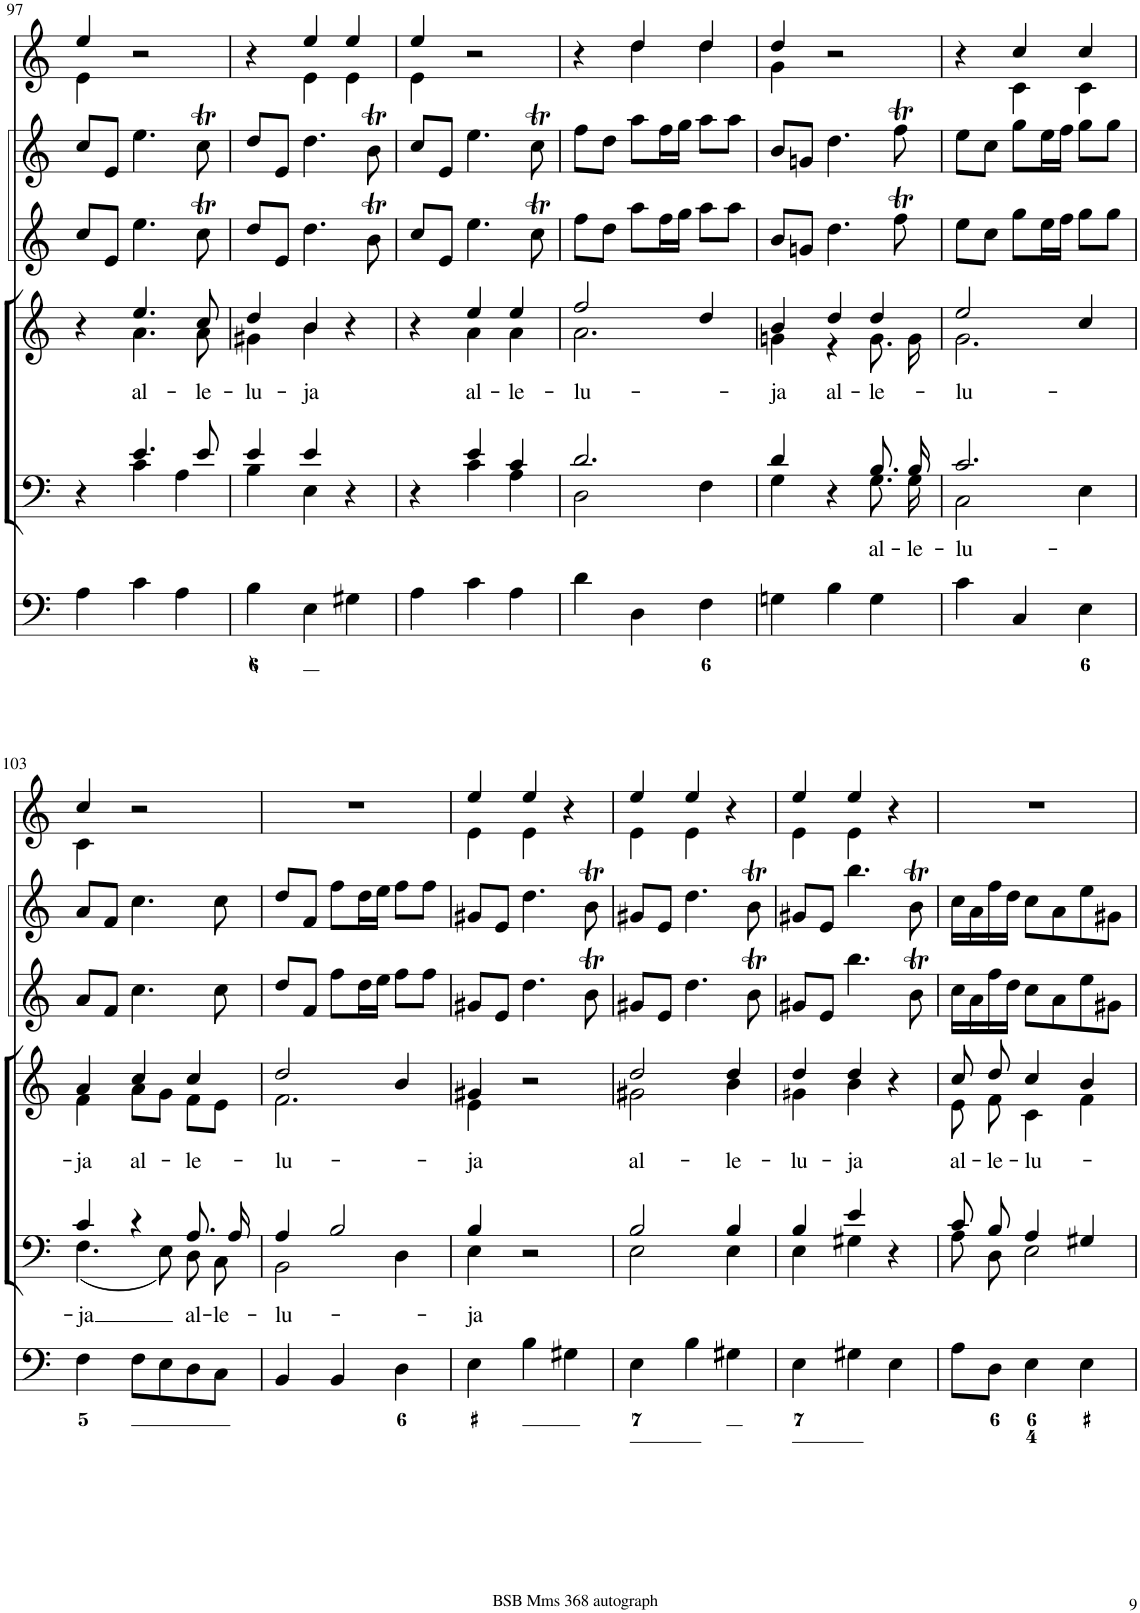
**kern	**kern	**text	**kern	**text	**kern	**kern	**kern
*part6	*part5	*part5	*part4	*part4	*part3	*part2	*part1
*staff6	*staff5	*staff5	*staff4	*staff4	*staff3	*staff2	*staff1
*I"Organ	*I"Voice	*	*I"Voice	*	*I"Violin	*I"Violini	*I"Corni in C⁰
*	*	*	*	*	*I'Vln	*I'Vln	*
!!LO:PB:g=z
*clefF4	*clefF4	*	*clefG2	*	*clefG2	*clefG2	*clefG2
*	*	*	*	*	*	*	*Trd7c12
*k[]	*k[]	*	*k[]	*	*k[]	*k[]	*k[]
*M3/4	*M3/4	*	*M3/4	*	*M3/4	*M3/4	*M3/4
=97	=97	=97	=97	=97	=97	=97	=97
*	*^	*	*^	*	*	*	*^
4A\	4r	4ryy	.	4r	4ryy	.	8cc/L	8cc/L	4ee/	4e\
.	.	.	.	.	.	.	8e/J	8e/J	.	.
!	!	!	!	!	!	!LO:LY:b	!	!	!	!
4c\	4.e/	4c\	.	4.ee/	4.a\	al-	4.ee\	4.ee\	2r	2ryy
4A\	.	4A\	.	.	.	.	.	.	.	.
!	!	!	!	!	!	!LO:LY:b	!	!	!	!
.	8e/	.	.	8cc/	8a\	-le-	8ccT\	8ccT\	.	.
=98	=98	=98	=98	=98	=98	=98	=98	=98	=98	=98
!	!	!	!	!	!	!LO:LY:b	!	!	!	!
4B\	4e/	4B\	.	4dd/	4g#X\	-lu-	8dd/L	8dd/L	4r	4ryy
.	.	.	.	.	.	.	8e/J	8e/J	.	.
!	!	!	!	!	!	!LO:LY:b	!	!	!	!
4E\	4e/	4E\	.	4b/	4b\	-ja	4.dd\	4.dd\	4ee/	4e\
4G#X\	4r	4ryy	.	4r	4ryy	.	.	.	4ee/	4e\
.	.	.	.	.	.	.	8bt\	8bt\	.	.
=99	=99	=99	=99	=99	=99	=99	=99	=99	=99	=99
4A\	4r	4ryy	.	4r	4ryy	.	8cc/L	8cc/L	4ee/	4e\
.	.	.	.	.	.	.	8e/J	8e/J	.	.
!	!	!	!	!	!	!LO:LY:b	!	!	!	!
4c\	4e/	4c\	.	4ee/	4a\	al-	4.ee\	4.ee\	2r	2ryy
!	!	!	!	!	!	!LO:LY:b	!	!	!	!
4A\	4c/	4A\	.	4ee/	4a\	-le-	.	.	.	.
.	.	.	.	.	.	.	8ccT\	8ccT\	.	.
=100	=100	=100	=100	=100	=100	=100	=100	=100	=100	=100
!	!	!	!	!	!	!LO:LY:b	!	!	!	!
4d\	2.d/	2D\	.	2ff/	2.a\	-lu-	8ff\L	8ff\L	4r	4ryy
.	.	.	.	.	.	.	8dd\J	8dd\J	.	.
4D\	.	.	.	.	.	.	8aa\L	8aa\L	4dd/	4dd\
.	.	.	.	.	.	.	16ff\L	16ff\L	.	.
.	.	.	.	.	.	.	16gg\JJ	16gg\JJ	.	.
4F\	.	4F\	.	4dd/	.	.	8aa\L	8aa\L	4dd/	4dd\
.	.	.	.	.	.	.	8aa\J	8aa\J	.	.
=101	=101	=101	=101	=101	=101	=101	=101	=101	=101	=101
!	!	!	!	!	!	!LO:LY:b	!	!	!	!
4Gn\	4d/	4G\	.	4b/	4gn\	-ja	8b/L	8b/L	4dd/	4g\
.	.	.	.	.	.	.	8gn/J	8gn/J	.	.
!	!	!	!	!	!	!LO:LY:b	!	!	!	!
4B\	4r	4ryy	.	4dd/	4r	al-	4.dd\	4.dd\	2r	2ryy
!	!	!	!LO:LY:b	!	!	!LO:LY:b	!	!	!	!
4G\	8.B/L	8.G\L	al-	4dd/	8.g\	-le-	.	.	.	.
.	.	.	.	.	.	.	8ffT\	8ffT\	.	.
!	!	!	!LO:LY:b	!	!	!	!	!	!	!
.	16B/Jk	16G\Jk	-le-	.	16g\	.	.	.	.	.
=102	=102	=102	=102	=102	=102	=102	=102	=102	=102	=102
!	!	!	!LO:LY:b	!	!	!LO:LY:b	!	!	!	!
4c\	2.c/	2C\	-lu-	2ee/	2.g\	-lu-	8ee\L	8ee\L	4r	4ryy
.	.	.	.	.	.	.	8cc\J	8cc\J	.	.
4C/	.	.	.	.	.	.	8gg\L	8gg\L	4cc/	4c\
.	.	.	.	.	.	.	16ee\L	16ee\L	.	.
.	.	.	.	.	.	.	16ff\JJ	16ff\JJ	.	.
4E\	.	4E\	.	4cc/	.	.	8gg\L	8gg\L	4cc/	4c\
.	.	.	.	.	.	.	8gg\J	8gg\J	.	.
!!LO:LB:g=z	!!
=103	=103	=103	=103	=103	=103	=103	=103	=103	=103	=103
!	!	!	!LO:LY:b	!	!	!LO:LY:b	!	!	!	!
4F\	4c/	(4.F\	-ja	4a/	4f\	-ja	8a/L	8a/L	4cc/	4c\
.	.	.	.	.	.	.	8f/J	8f/J	.	.
!	!	!	!	!	!	!LO:LY:b	!	!	!	!
8F\L	4r	.	.	4cc/	8a\L	al-	4.cc\	4.cc\	2r	2ryy
8E\	.	8E\)	.	.	8g\J	.	.	.	.	.
!	!	!	!LO:LY:b	!	!	!LO:LY:b	!	!	!	!
8D\	8.A/L	8D\L	al-	4cc/	8f\L	-le-	.	.	.	.
!	!	!	!LO:LY:b	!	!	!	!	!	!	!
8C\J	.	8C\J	-le-	.	8e\J	.	8cc\	8cc\	.	.
.	16A/Jk	.	.	.	.	.	.	.	.	.
*	*	*	*	*	*	*	*	*	*v	*v
=104	=104	=104	=104	=104	=104	=104	=104	=104	=104
!	!	!	!LO:LY:b	!	!	!LO:LY:b	!	!	!
4BB/	4A/	2BB\	-lu-	2dd/	2.f\	-lu-	8dd/L	8dd/L	2.r
.	.	.	.	.	.	.	8f/J	8f/J	.
4BB/	2B/	.	.	.	.	.	8ff\L	8ff\L	.
.	.	.	.	.	.	.	16dd\L	16dd\L	.
.	.	.	.	.	.	.	16ee\JJ	16ee\JJ	.
4D\	.	4D\	.	4b/	.	.	8ff\L	8ff\L	.
.	.	.	.	.	.	.	8ff\J	8ff\J	.
=105	=105	=105	=105	=105	=105	=105	=105	=105	=105
!	!	!	!LO:LY:b	!	!	!LO:LY:b	!	!	!
*	*	*	*	*	*	*	*	*	*^
4E\	4B/	4E\	-ja	4g#X/	4e\	-ja	8g#X/L	8g#X/L	4ee/	4e\
.	.	.	.	.	.	.	8e/J	8e/J	.	.
4B\	2r	2ryy	.	2r	2ryy	.	4.dd\	4.dd\	4ee/	4e\
4G#X\	.	.	.	.	.	.	.	.	4r	4ryy
.	.	.	.	.	.	.	8bt\	8bt\	.	.
=106	=106	=106	=106	=106	=106	=106	=106	=106	=106	=106
!	!	!	!	!	!	!LO:LY:b	!	!	!	!
4E\	2B/	2E\	.	2dd/	2g#X\	al-	8g#X/L	8g#X/L	4ee/	4e\
.	.	.	.	.	.	.	8e/J	8e/J	.	.
4B\	.	.	.	.	.	.	4.dd\	4.dd\	4ee/	4e\
!	!	!	!	!	!	!LO:LY:b	!	!	!	!
4G#X\	4B/	4E\	.	4dd/	4b\	-le-	.	.	4r	4ryy
.	.	.	.	.	.	.	8bt\	8bt\	.	.
=107	=107	=107	=107	=107	=107	=107	=107	=107	=107	=107
!	!	!	!	!	!	!LO:LY:b	!	!	!	!
4E\	4B/	4E\	.	4dd/	4g#X\	-lu-	8g#X/L	8g#X/L	4ee/	4e\
.	.	.	.	.	.	.	8e/J	8e/J	.	.
!	!	!	!	!	!	!LO:LY:b	!	!	!	!
4G#X\	4e/	4G#X\	.	4dd/	4b\	-ja	4.bb\	4.bb\	4ee/	4e\
4E\	4r	4ryy	.	4r	4ryy	.	.	.	4r	4ryy
.	.	.	.	.	.	.	8bt\	8bt\	.	.
*	*	*	*	*	*	*	*	*	*v	*v
=108	=108	=108	=108	=108	=108	=108	=108	=108	=108
!	!	!	!	!	!	!LO:LY:b	!	!	!
8A\L	8c/L	8A\L	.	8cc/	8e\	al-	16cc\LL	16cc\LL	2.r
.	.	.	.	.	.	.	16a\	16a\	.
!	!	!	!	!	!	!LO:LY:b	!	!	!
8D\J	8B/J	8D\J	.	8dd/	8f\	-le-	16ff\	16ff\	.
.	.	.	.	.	.	.	16dd\JJ	16dd\JJ	.
!	!	!	!	!	!	!LO:LY:b	!	!	!
4E\	4A/	2E\	.	4cc/	4c\	-lu-	8cc\L	8cc\L	.
.	.	.	.	.	.	.	8a\	8a\	.
4E\	4G#X/	.	.	4b/	4f\	.	8ee\	8ee\	.
.	.	.	.	.	.	.	8g#X\J	8g#X\J	.
*	*v	*v	*	*	*	*	*	*	*
*	*	*	*v	*v	*	*	*	*
=	=	=	=	=	=	=	=
*-	*-	*-	*-	*-	*-	*-	*-
